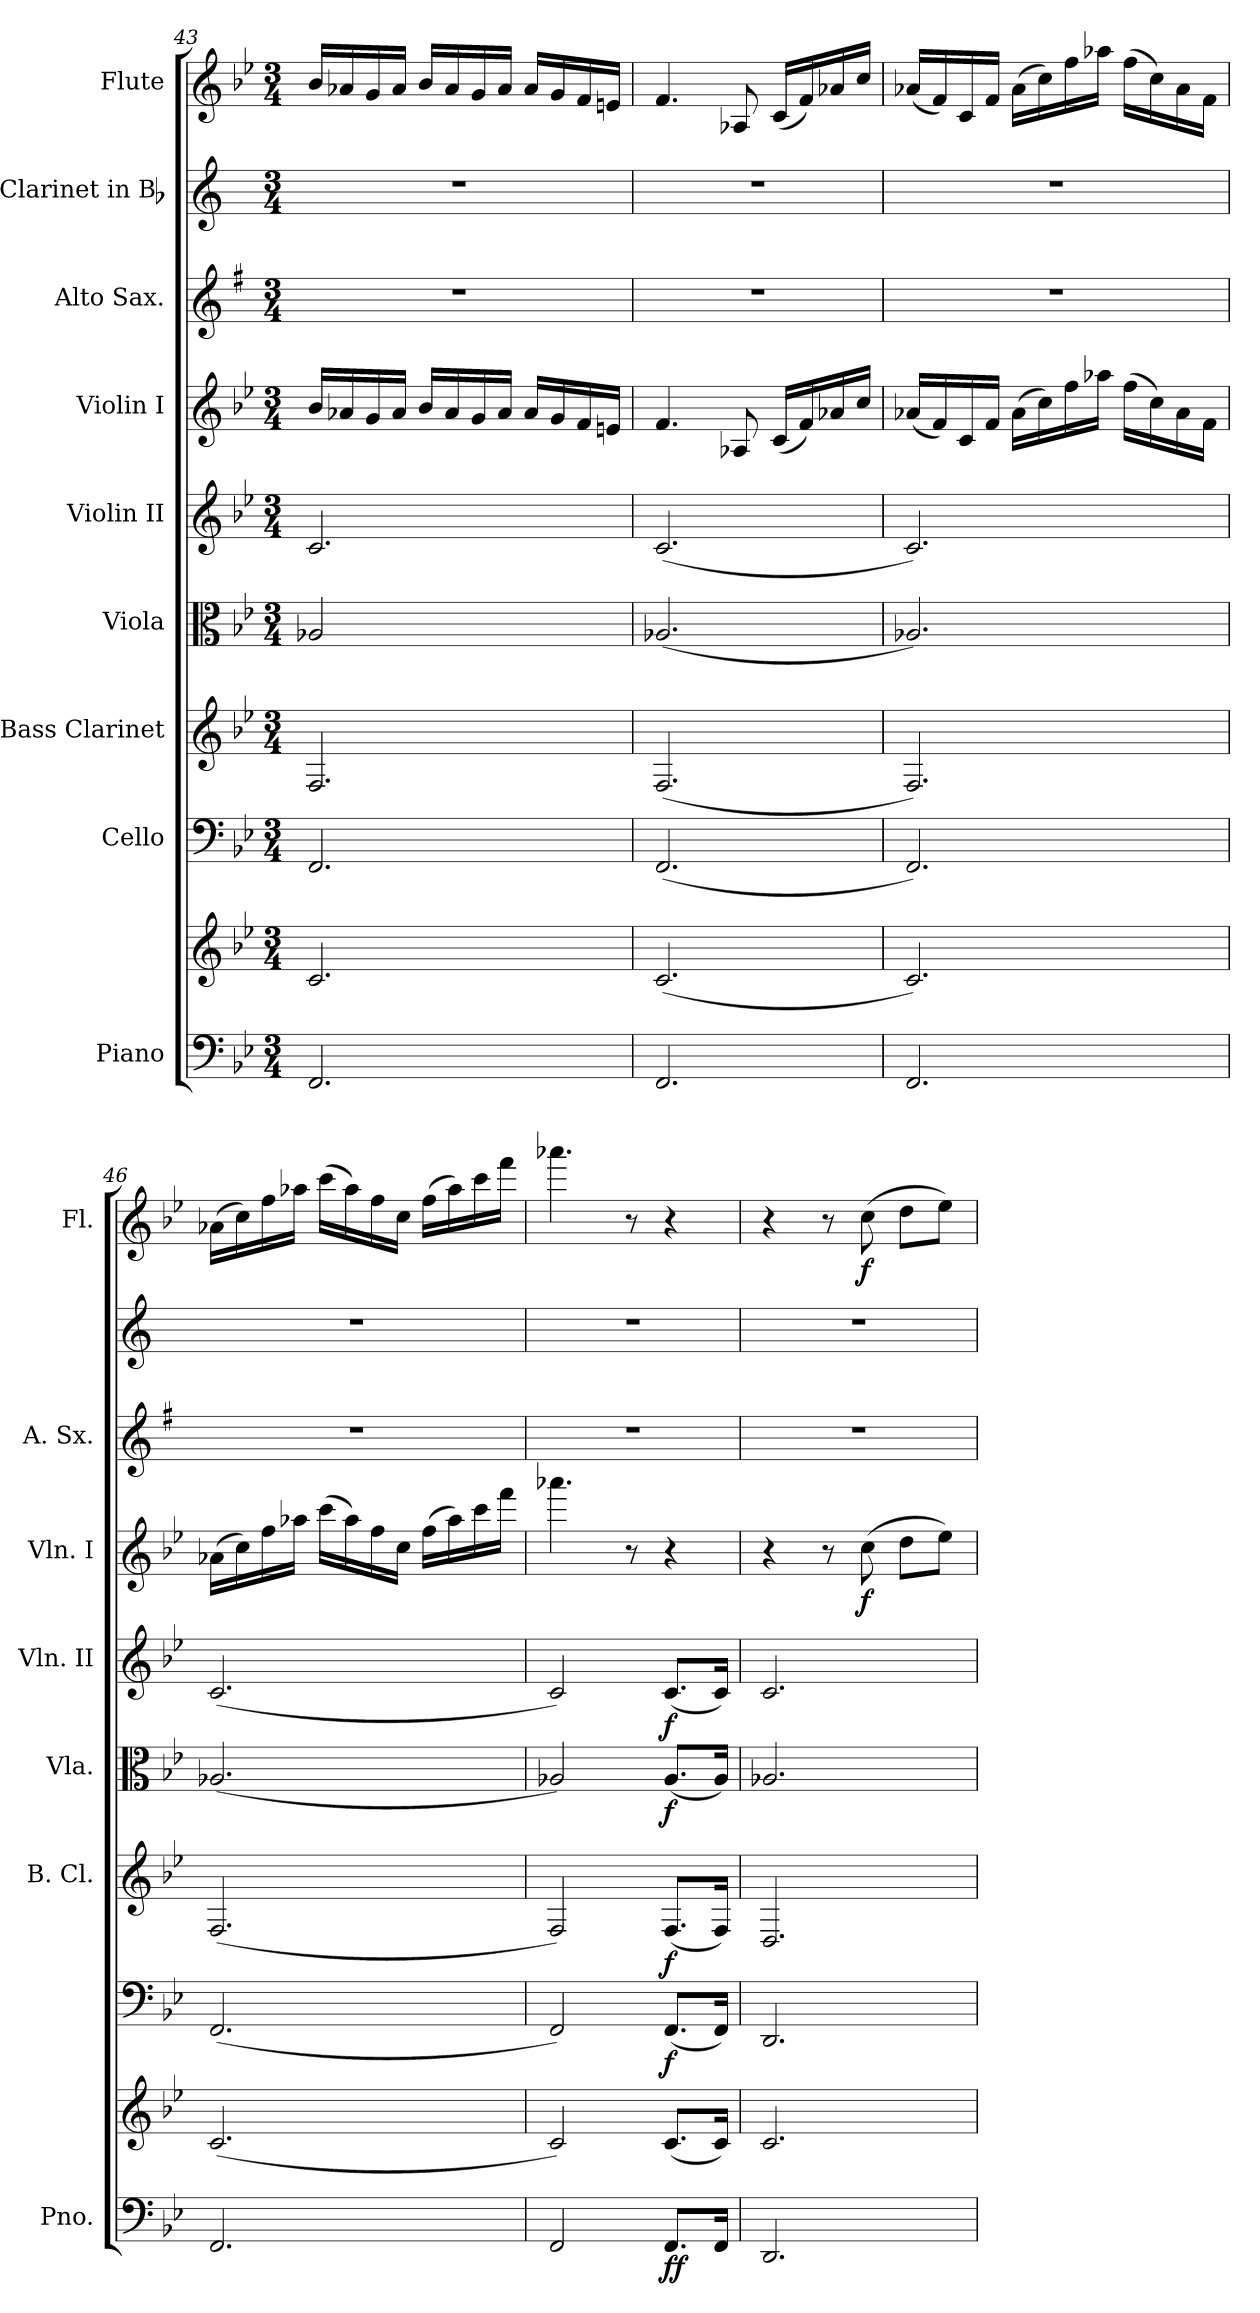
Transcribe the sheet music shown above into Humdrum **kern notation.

**kern	**kern	**dynam	**kern	**dynam	**kern	**dynam	**kern	**dynam	**kern	**dynam	**kern	**dynam	**kern	**kern	**kern	**dynam
*part9	*part9	*part9	*part8	*part8	*part7	*part7	*part6	*part6	*part5	*part5	*part4	*part4	*part3	*part2	*part1	*part1
*staff10	*staff9	*staff9/10	*staff8	*staff8	*staff7	*staff7	*staff6	*staff6	*staff5	*staff5	*staff4	*staff4	*staff3	*staff2	*staff1	*staff1
*I"Piano	*	*	*I"Cello	*	*I"Bass Clarinet	*	*I"Viola	*	*I"Violin II	*	*I"Violin I	*	*I"Alto Sax.	*I"Clarinet in Bb	*I"Flute	*
*I'Pno.	*	*	*	*	*I'B. Cl.	*	*I'Vla.	*	*I'Vln. II	*	*I'Vln. I	*	*I'A. Sx.	*	*I'Fl.	*
*clefF4	*clefG2	*	*clefF4	*	*clefG2	*	*clefC3	*	*clefG2	*	*clefG2	*	*clefG2	*clefG2	*clefG2	*
*	*	*	*	*	*ITrd8c14	*	*	*	*	*	*	*	*ITrd5c9	*ITrd1c2	*	*
*k[b-e-]	*k[b-e-]	*	*k[b-e-]	*	*k[b-e-]	*	*k[b-e-]	*	*k[b-e-]	*	*k[b-e-]	*	*k[b-e-]	*k[b-e-]	*k[b-e-]	*
*g:	*g:	*	*g:	*	*	*	*g:	*	*g:	*	*g:	*	*g:	*	*g:	*
*M3/4	*M3/4	*	*M3/4	*	*M3/4	*	*M3/4	*	*M3/4	*	*M3/4	*	*M3/4	*M3/4	*M3/4	*
=43	=43	=43	=43	=43	=43	=43	=43	=43	=43	=43	=43	=43	=43	=43	=43	=43
2.FF/	2.c/	.	2.FF/	.	2.FF/	.	2A-X/	.	2.c/	.	16b-/LL	.	2.r	2.r	16b-/LL	.
.	.	.	.	.	.	.	.	.	.	.	16a-X/	.	.	.	16a-X/	.
.	.	.	.	.	.	.	.	.	.	.	16g/	.	.	.	16g/	.
.	.	.	.	.	.	.	.	.	.	.	16a-/JJ	.	.	.	16a-/JJ	.
.	.	.	.	.	.	.	.	.	.	.	16b-/LL	.	.	.	16b-/LL	.
.	.	.	.	.	.	.	.	.	.	.	16a-/	.	.	.	16a-/	.
.	.	.	.	.	.	.	.	.	.	.	16g/	.	.	.	16g/	.
.	.	.	.	.	.	.	.	.	.	.	16a-/JJ	.	.	.	16a-/JJ	.
.	.	.	.	.	.	.	4ryy	.	.	.	16a-/LL	.	.	.	16a-/LL	.
.	.	.	.	.	.	.	.	.	.	.	16g/	.	.	.	16g/	.
.	.	.	.	.	.	.	.	.	.	.	16f/	.	.	.	16f/	.
.	.	.	.	.	.	.	.	.	.	.	16en/JJ	.	.	.	16en/JJ	.
=44	=44	=44	=44	=44	=44	=44	=44	=44	=44	=44	=44	=44	=44	=44	=44	=44
2.FF/	(2.c/	.	(2.FF/	.	(2.FF/	.	(2.A-X/	.	(2.c/	.	4.f/	.	2.r	2.r	4.f/	.
.	.	.	.	.	.	.	.	.	.	.	8A-X/	.	.	.	8A-X/	.
.	.	.	.	.	.	.	.	.	.	.	(16c/LL	.	.	.	(16c/LL	.
.	.	.	.	.	.	.	.	.	.	.	16f/)	.	.	.	16f/)	.
.	.	.	.	.	.	.	.	.	.	.	16a-X/	.	.	.	16a-X/	.
.	.	.	.	.	.	.	.	.	.	.	16cc/JJ	.	.	.	16cc/JJ	.
=45	=45	=45	=45	=45	=45	=45	=45	=45	=45	=45	=45	=45	=45	=45	=45	=45
2.FF/	2.c/)	.	2.FF/)	.	2.FF/)	.	2.A-X/)	.	2.c/)	.	(16a-X/LL	.	2.r	2.r	(16a-X/LL	.
.	.	.	.	.	.	.	.	.	.	.	16f/)	.	.	.	16f/)	.
.	.	.	.	.	.	.	.	.	.	.	16c/	.	.	.	16c/	.
.	.	.	.	.	.	.	.	.	.	.	16f/JJ	.	.	.	16f/JJ	.
.	.	.	.	.	.	.	.	.	.	.	(>16a-\LL	.	.	.	(>16a-\LL	.
.	.	.	.	.	.	.	.	.	.	.	16cc\)	.	.	.	16cc\)	.
.	.	.	.	.	.	.	.	.	.	.	16ff\	.	.	.	16ff\	.
.	.	.	.	.	.	.	.	.	.	.	16aa-X\JJ	.	.	.	16aa-X\JJ	.
.	.	.	.	.	.	.	.	.	.	.	(>16ff\LL	.	.	.	(>16ff\LL	.
.	.	.	.	.	.	.	.	.	.	.	16cc\)	.	.	.	16cc\)	.
.	.	.	.	.	.	.	.	.	.	.	16a-\	.	.	.	16a-\	.
.	.	.	.	.	.	.	.	.	.	.	16f\JJ	.	.	.	16f\JJ	.
=46	=46	=46	=46	=46	=46	=46	=46	=46	=46	=46	=46	=46	=46	=46	=46	=46
2.FF/	(2.c/	.	(2.FF/	.	(2.FF/	.	(2.A-X/	.	(2.c/	.	(>16a-X\LL	.	2.r	2.r	(>16a-X\LL	.
.	.	.	.	.	.	.	.	.	.	.	16cc\)	.	.	.	16cc\)	.
.	.	.	.	.	.	.	.	.	.	.	16ff\	.	.	.	16ff\	.
.	.	.	.	.	.	.	.	.	.	.	16aa-X\JJ	.	.	.	16aa-X\JJ	.
.	.	.	.	.	.	.	.	.	.	.	(>16ccc\LL	.	.	.	(>16ccc\LL	.
.	.	.	.	.	.	.	.	.	.	.	16aa-\)	.	.	.	16aa-\)	.
.	.	.	.	.	.	.	.	.	.	.	16ff\	.	.	.	16ff\	.
.	.	.	.	.	.	.	.	.	.	.	16cc\JJ	.	.	.	16cc\JJ	.
.	.	.	.	.	.	.	.	.	.	.	(>16ff\LL	.	.	.	(>16ff\LL	.
.	.	.	.	.	.	.	.	.	.	.	16aa-\)	.	.	.	16aa-\)	.
.	.	.	.	.	.	.	.	.	.	.	16ccc\	.	.	.	16ccc\	.
.	.	.	.	.	.	.	.	.	.	.	16fff\JJ	.	.	.	16fff\JJ	.
=47	=47	=47	=47	=47	=47	=47	=47	=47	=47	=47	=47	=47	=47	=47	=47	=47
2FF/	2c/)	.	2FF/)	.	2FF/)	.	2A-X/)	.	2c/)	.	4.aaa-X\	.	2.r	2.r	4.aaa-X\	.
.	.	.	.	.	.	.	.	.	.	.	8r	.	.	.	8r	.
!	!	!LO:DY:b=2	!	!	!	!	!	!	!	!	!	!	!	!	!	!
!	!	!LO:DY:n=1:b	!	!LO:DY:b	!	!LO:DY:b	!	!LO:DY:b	!	!LO:DY:b	!	!	!	!	!	!
8.FF/L	(8.c/L	f f	(8.FF/L	f	(8.FF/L	f	(8.A-/L	f	(8.c/L	f	4r	.	.	.	4r	.
16FF/Jk	16c/Jk)	.	16FF/Jk)	.	16FF/Jk)	.	16A-/Jk)	.	16c/Jk)	.	.	.	.	.	.	.
!!LO:LB:g=z
=48	=48	=48	=48	=48	=48	=48	=48	=48	=48	=48	=48	=48	=48	=48	=48	=48
2.DD/	2.c/	.	2.DD/	.	2.DD/	.	2.A-X/	.	2.c/	.	4r	.	2.r	2.r	4r	.
.	.	.	.	.	.	.	.	.	.	.	8r	.	.	.	8r	.
!	!	!	!	!	!	!	!	!	!	!	!	!LO:DY:b	!	!	!	!LO:DY:b
.	.	.	.	.	.	.	.	.	.	.	(>8cc\	f	.	.	(>8cc\	f
.	.	.	.	.	.	.	.	.	.	.	8dd\L	.	.	.	8dd\L	.
.	.	.	.	.	.	.	.	.	.	.	8ee-\J)	.	.	.	8ee-\J)	.
=	=	=	=	=	=	=	=	=	=	=	=	=	=	=	=	=
*-	*-	*-	*-	*-	*-	*-	*-	*-	*-	*-	*-	*-	*-	*-	*-	*-
